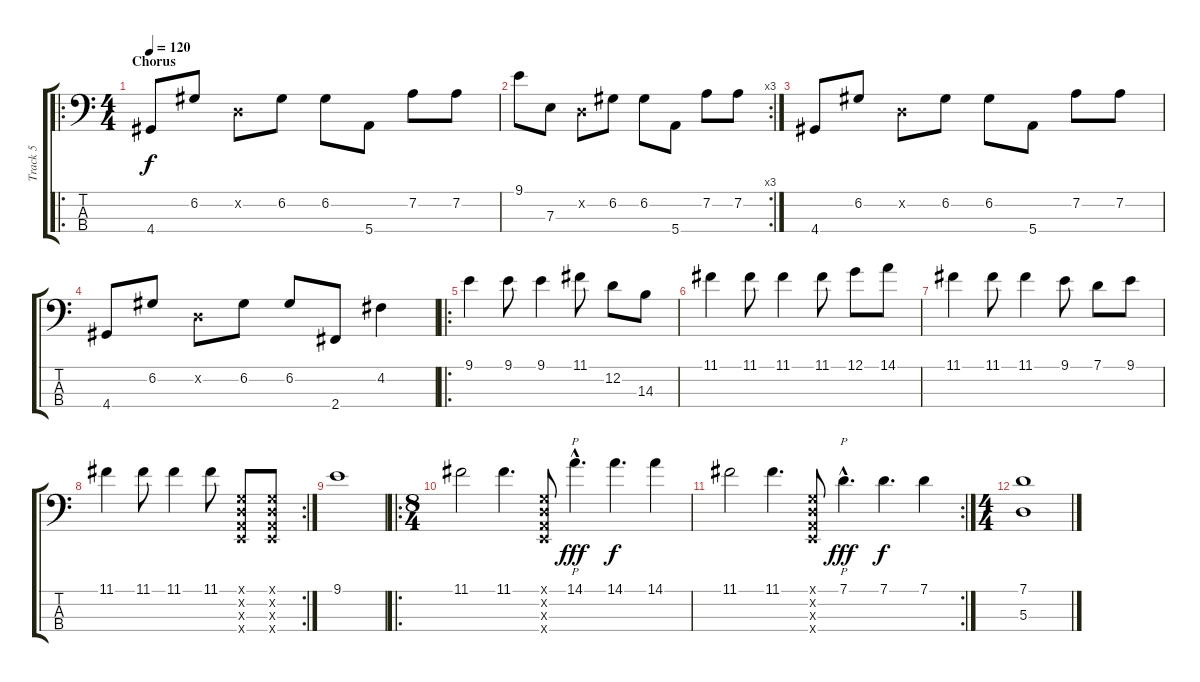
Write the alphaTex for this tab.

\track ("Track 5" "Track 5") {instrument acousticbass}
\staff {score tabs}
\tuning (G2 D2 A1 E1) {hide}
\ro
\ts (4 4)
\section ("" "Chorus")
\tempo 120
\clef f4
\ks c
4.4.8{dy f} 6.2.8 0.2{x}.8 6.2.8 6.2.8 5.4.8 7.2.8 7.2.8 |
\rc 3
9.1.8 7.3.8 0.2{x}.8 6.2.8 6.2.8 5.4.8 7.2.8 7.2.8 |
4.4.8 6.2.8 0.2{x}.8 6.2.8 6.2.8 5.4.8 7.2.8 7.2.8 |
4.4.8 6.2.8 0.2{x}.8 6.2.8 6.2.8 2.4.8 4.2.4 |
\ro
9.1.4 9.1.8 9.1.4 11.1.8 12.2.8 14.3.8 |
11.1.4 11.1.8 11.1.4 11.1.8 12.1.8 14.1.8 |
11.1.4 11.1.8 11.1.4 9.1.8 7.1.8 9.1.8 |
\rc 2
11.1.4 11.1.8 11.1.4 11.1.8 (0.1{x} 0.2{x} 0.3{x} 0.4{x}).8 (0.1{x} 0.2{x} 0.3{x} 0.4{x}).8 |
9.1.1 |
\ro
\ts (8 4)
11.1.2 11.1.4{d} (0.1{x} 0.2{x} 0.3{x} 0.4{x}).8 14.1{hac}.4{p d dy fff} 14.1.4{d dy f} 14.1.4 |
\rc 2
11.1.2 11.1.4{d} (0.1{x} 0.2{x} 0.3{x} 0.4{x}).8 7.1{hac}.4{p d dy fff} 7.1.4{d dy f} 7.1.4 |
\ts (4 4)
(7.1 5.3).1
